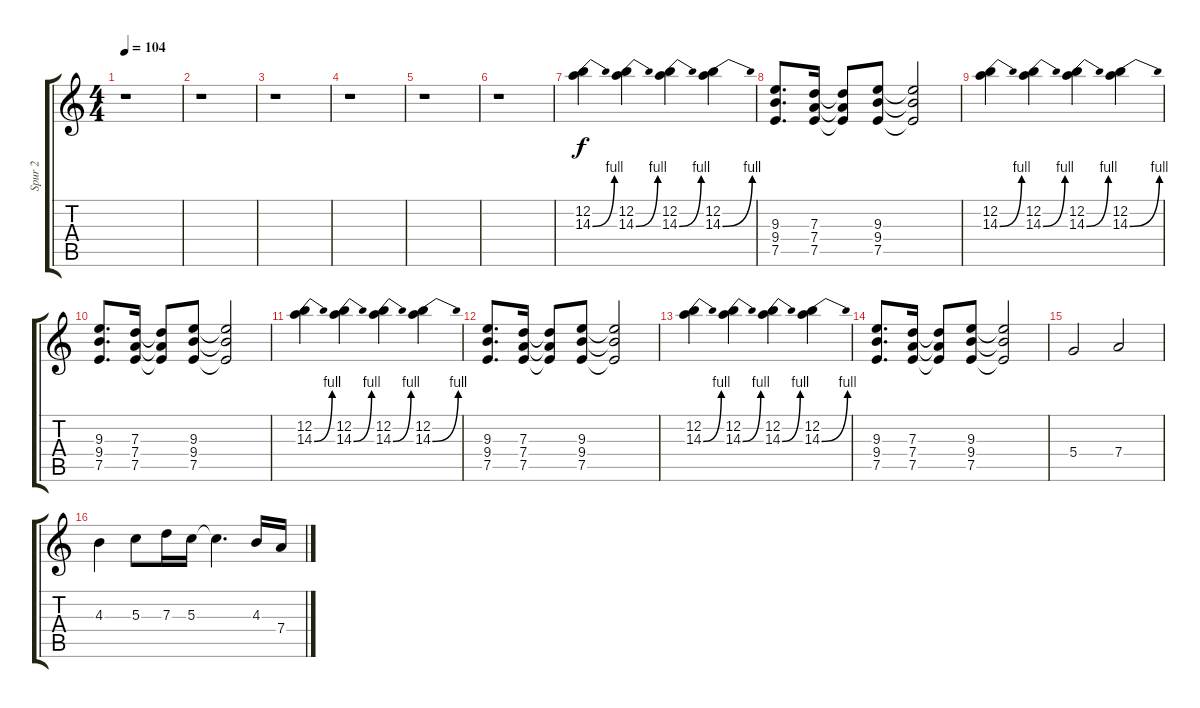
\track ("Spur 2" "Spur 2") {instrument distortionguitar}
\staff {score tabs}
\tuning (E4 B3 G3 D3 A2 E2) {hide}
\ts (4 4)
\tempo 104
\clef g2
\ks c
r.1{dy f} |
r.1 |
r.1 |
r.1 |
r.1 |
r.1 |
(12.2 14.3{be (bend 0 0 60 4)}).4 (12.2 14.3{be (bend 0 0 60 4)}).4 (12.2 14.3{be (bend 0 0 60 4)}).4 (12.2 14.3{be (bend 0 0 60 4)}).4 |
(9.3 9.4 7.5).8{d} (7.3 7.4 7.5).16 (7.3{t} 7.4{t} 7.5{t}).8 (9.3 9.4 7.5).8 (9.3{t} 9.4{t} 7.5{t}).2 |
(12.2 14.3{be (bend 0 0 60 4)}).4 (12.2 14.3{be (bend 0 0 60 4)}).4 (12.2 14.3{be (bend 0 0 60 4)}).4 (12.2 14.3{be (bend 0 0 60 4)}).4 |
(9.3 9.4 7.5).8{d} (7.3 7.4 7.5).16 (7.3{t} 7.4{t} 7.5{t}).8 (9.3 9.4 7.5).8 (9.3{t} 9.4{t} 7.5{t}).2 |
(12.2 14.3{be (bend 0 0 60 4)}).4 (12.2 14.3{be (bend 0 0 60 4)}).4 (12.2 14.3{be (bend 0 0 60 4)}).4 (12.2 14.3{be (bend 0 0 60 4)}).4 |
(9.3 9.4 7.5).8{d} (7.3 7.4 7.5).16 (7.3{t} 7.4{t} 7.5{t}).8 (9.3 9.4 7.5).8 (9.3{t} 9.4{t} 7.5{t}).2 |
(12.2 14.3{be (bend 0 0 60 4)}).4 (12.2 14.3{be (bend 0 0 60 4)}).4 (12.2 14.3{be (bend 0 0 60 4)}).4 (12.2 14.3{be (bend 0 0 60 4)}).4 |
(9.3 9.4 7.5).8{d} (7.3 7.4 7.5).16 (7.3{t} 7.4{t} 7.5{t}).8 (9.3 9.4 7.5).8 (9.3{t} 9.4{t} 7.5{t}).2 |
5.4.2 7.4.2 |
4.3.4 5.3.8 7.3.16 5.3.16 5.3{t}.4{d} 4.3.16 7.4.16
